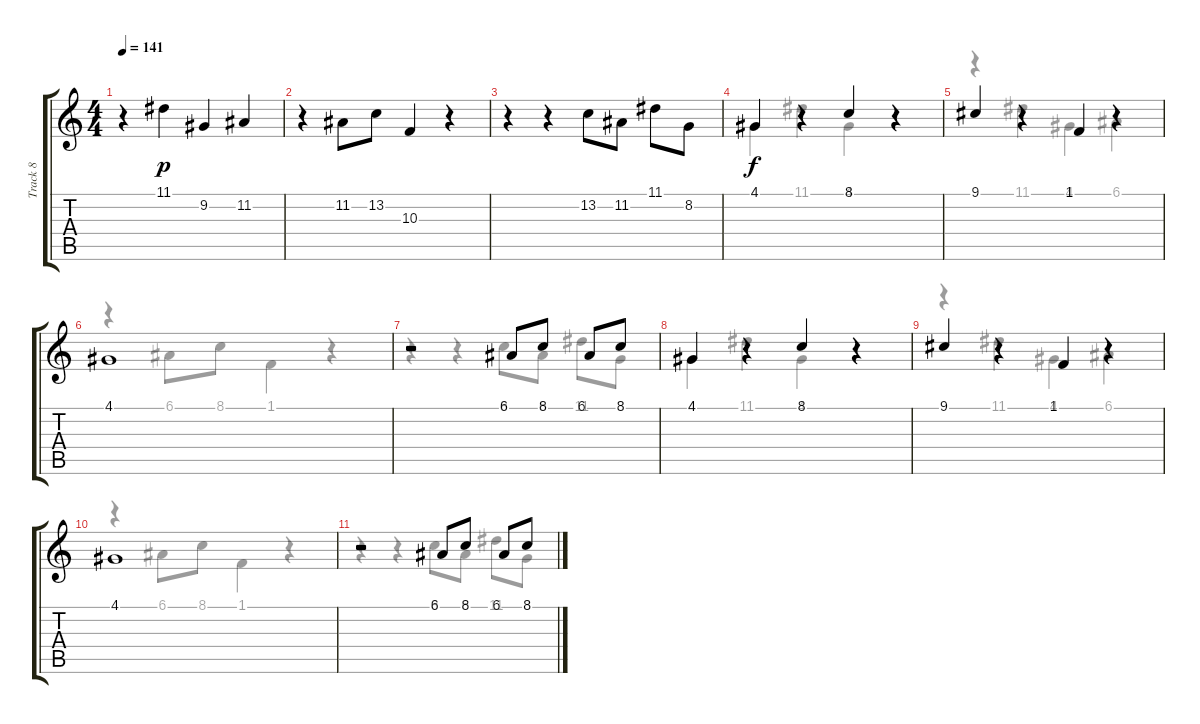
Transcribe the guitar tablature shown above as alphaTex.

\track ("Track 8" "Track 8") {instrument lead1square}
\staff {score tabs}
\tuning (E4 B3 G3 D3 A2 E2) {hide}
\voice
\ts (4 4)
\tempo 141
\clef g2
\ks c
r.4{dy p} 11.1.4 9.2.4 11.2.4 |
r.4 11.2.8 13.2.8 10.3.4 r.4 |
r.4 r.4 13.2.8 11.2.8 11.1.8 8.2.8 |
4.1.4{dy f} r.4 8.1.4 r.4 |
9.1.4 r.4 1.1.4 r.4 |
4.1.1 |
r.2 6.1.8 8.1.8 6.1.8 8.1.8 |
4.1.4 r.4 8.1.4 r.4 |
9.1.4 r.4 1.1.4 r.4 |
4.1.1 |
r.2 6.1.8 8.1.8 6.1.8 8.1.8 |
|
|
|
|
\voice
\clef g2
\ottava regular
\simile none
\ks c
|
|
|
4.1.4 11.1.4 4.1.4 r.4 |
r.4 11.1.4 4.1.4 6.1.4 |
r.4 6.1.8 8.1.8 1.1.4 r.4 |
r.4 r.4 8.1.8 6.1.8 11.1.8 3.1.8 |
4.1.4 11.1.4 4.1.4 r.4 |
r.4 11.1.4 4.1.4 6.1.4 |
r.4 6.1.8 8.1.8 1.1.4 r.4 |
r.4 r.4 8.1.8 6.1.8 11.1.8 3.1.8 |
|
|
|
|
